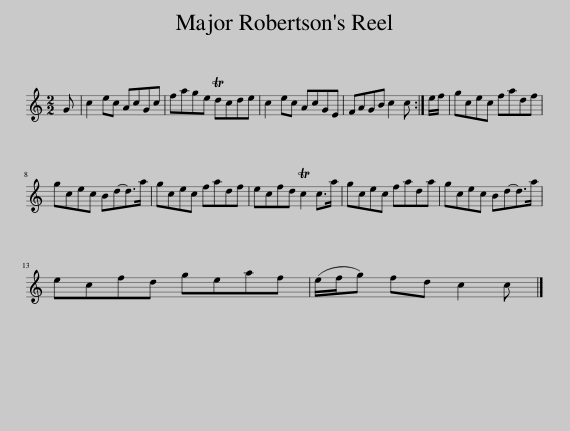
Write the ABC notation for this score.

X:1
L:1/8
M:2/2
I:linebreak $
K:C
V:1 treble
V:1
 G | c2 ec AcGc | fage Tdcde | c2 ec AcGE | FAGB c2 c :| %5
 e/f/ | gcec fadf |$ gcec Bd-d>a | gcec fadf | ecfd Tc2 c>a | %10
 gcec fada | gcec Bd-d>a |$ ecfd geaf | (e/f/g) fd c2 c |] %14
